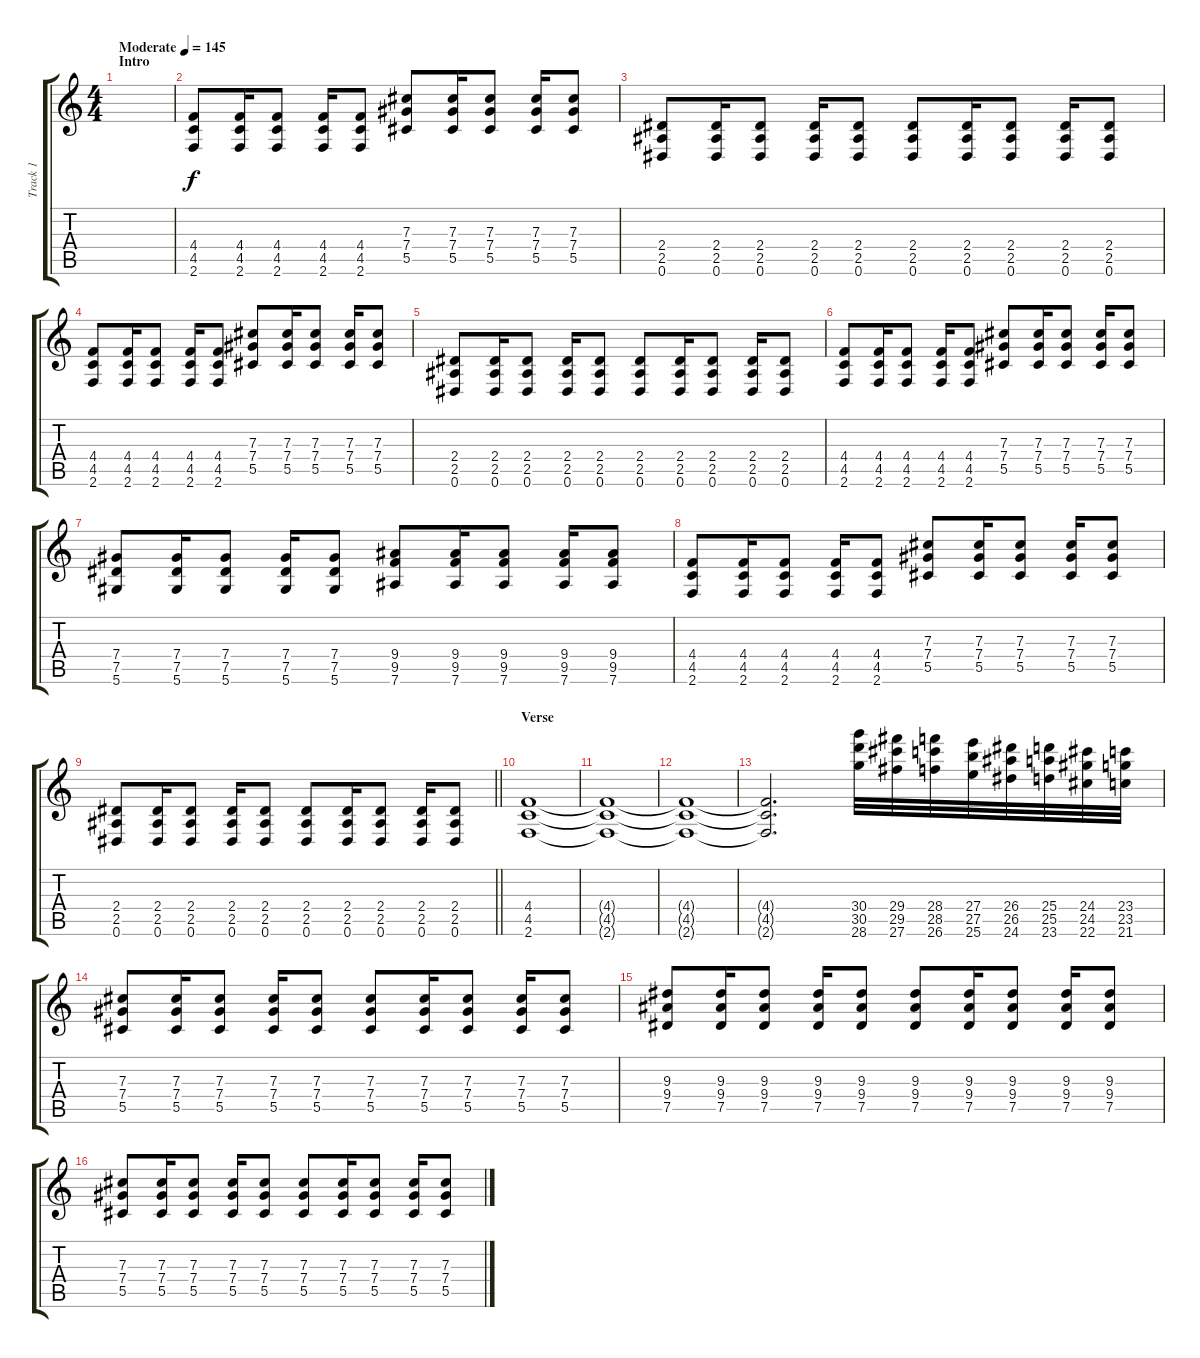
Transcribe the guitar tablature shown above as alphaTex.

\track ("Track 1" "Track 1") {instrument distortionguitar}
\staff {score tabs}
\tuning (Eb4 Bb3 Gb3 Db3 Ab2 Eb2) {hide}
\ts (4 4)
\section ("" "Intro")
\tempo (145 "Moderate")
\clef g2
\ks c
|
(4.4 4.5 2.6).8 (4.4 4.5 2.6).16 (4.4 4.5 2.6).8 (4.4 4.5 2.6).16 (4.4 4.5 2.6).8 (7.3 7.4 5.5).8 (7.3 7.4 5.5).16 (7.3 7.4 5.5).8 (7.3 7.4 5.5).16 (7.3 7.4 5.5).8 |
(2.4 2.5 0.6).8 (2.4 2.5 0.6).16 (2.4 2.5 0.6).8 (2.4 2.5 0.6).16 (2.4 2.5 0.6).8 (2.4 2.5 0.6).8 (2.4 2.5 0.6).16 (2.4 2.5 0.6).8 (2.4 2.5 0.6).16 (2.4 2.5 0.6).8 |
(4.4 4.5 2.6).8 (4.4 4.5 2.6).16 (4.4 4.5 2.6).8 (4.4 4.5 2.6).16 (4.4 4.5 2.6).8 (7.3 7.4 5.5).8 (7.3 7.4 5.5).16 (7.3 7.4 5.5).8 (7.3 7.4 5.5).16 (7.3 7.4 5.5).8 |
(2.4 2.5 0.6).8 (2.4 2.5 0.6).16 (2.4 2.5 0.6).8 (2.4 2.5 0.6).16 (2.4 2.5 0.6).8 (2.4 2.5 0.6).8 (2.4 2.5 0.6).16 (2.4 2.5 0.6).8 (2.4 2.5 0.6).16 (2.4 2.5 0.6).8 |
(4.4 4.5 2.6).8 (4.4 4.5 2.6).16 (4.4 4.5 2.6).8 (4.4 4.5 2.6).16 (4.4 4.5 2.6).8 (7.3 7.4 5.5).8 (7.3 7.4 5.5).16 (7.3 7.4 5.5).8 (7.3 7.4 5.5).16 (7.3 7.4 5.5).8 |
(7.4 7.5 5.6).8 (7.4 7.5 5.6).16 (7.4 7.5 5.6).8 (7.4 7.5 5.6).16 (7.4 7.5 5.6).8 (9.4 9.5 7.6).8 (9.4 9.5 7.6).16 (9.4 9.5 7.6).8 (9.4 9.5 7.6).16 (9.4 9.5 7.6).8 |
(4.4 4.5 2.6).8 (4.4 4.5 2.6).16 (4.4 4.5 2.6).8 (4.4 4.5 2.6).16 (4.4 4.5 2.6).8 (7.3 7.4 5.5).8 (7.3 7.4 5.5).16 (7.3 7.4 5.5).8 (7.3 7.4 5.5).16 (7.3 7.4 5.5).8 |
\barLineRight lightlight
(2.4 2.5 0.6).8 (2.4 2.5 0.6).16 (2.4 2.5 0.6).8 (2.4 2.5 0.6).16 (2.4 2.5 0.6).8 (2.4 2.5 0.6).8 (2.4 2.5 0.6).16 (2.4 2.5 0.6).8 (2.4 2.5 0.6).16 (2.4 2.5 0.6).8 |
\section ("" "Verse")
(4.4 4.5 2.6).1 |
(4.4{t} 4.5{t} 2.6{t}).1 |
(4.4{t} 4.5{t} 2.6{t}).1 |
(4.4{t} 4.5{t} 2.6{t}).2{d} (30.4 30.5 28.6).32 (29.4 29.5 27.6).32 (28.4 28.5 26.6).32 (27.4 27.5 25.6).32 (26.4 26.5 24.6).32 (25.4 25.5 23.6).32 (24.4 24.5 22.6).32 (23.4 23.5 21.6).32 |
(7.3 7.4 5.5).8 (7.3 7.4 5.5).16 (7.3 7.4 5.5).8 (7.3 7.4 5.5).16 (7.3 7.4 5.5).8 (7.3 7.4 5.5).8 (7.3 7.4 5.5).16 (7.3 7.4 5.5).8 (7.3 7.4 5.5).16 (7.3 7.4 5.5).8 |
(9.3 9.4 7.5).8 (9.3 9.4 7.5).16 (9.3 9.4 7.5).8 (9.3 9.4 7.5).16 (9.3 9.4 7.5).8 (9.3 9.4 7.5).8 (9.3 9.4 7.5).16 (9.3 9.4 7.5).8 (9.3 9.4 7.5).16 (9.3 9.4 7.5).8 |
(7.3 7.4 5.5).8 (7.3 7.4 5.5).16 (7.3 7.4 5.5).8 (7.3 7.4 5.5).16 (7.3 7.4 5.5).8 (7.3 7.4 5.5).8 (7.3 7.4 5.5).16 (7.3 7.4 5.5).8 (7.3 7.4 5.5).16 (7.3 7.4 5.5).8
